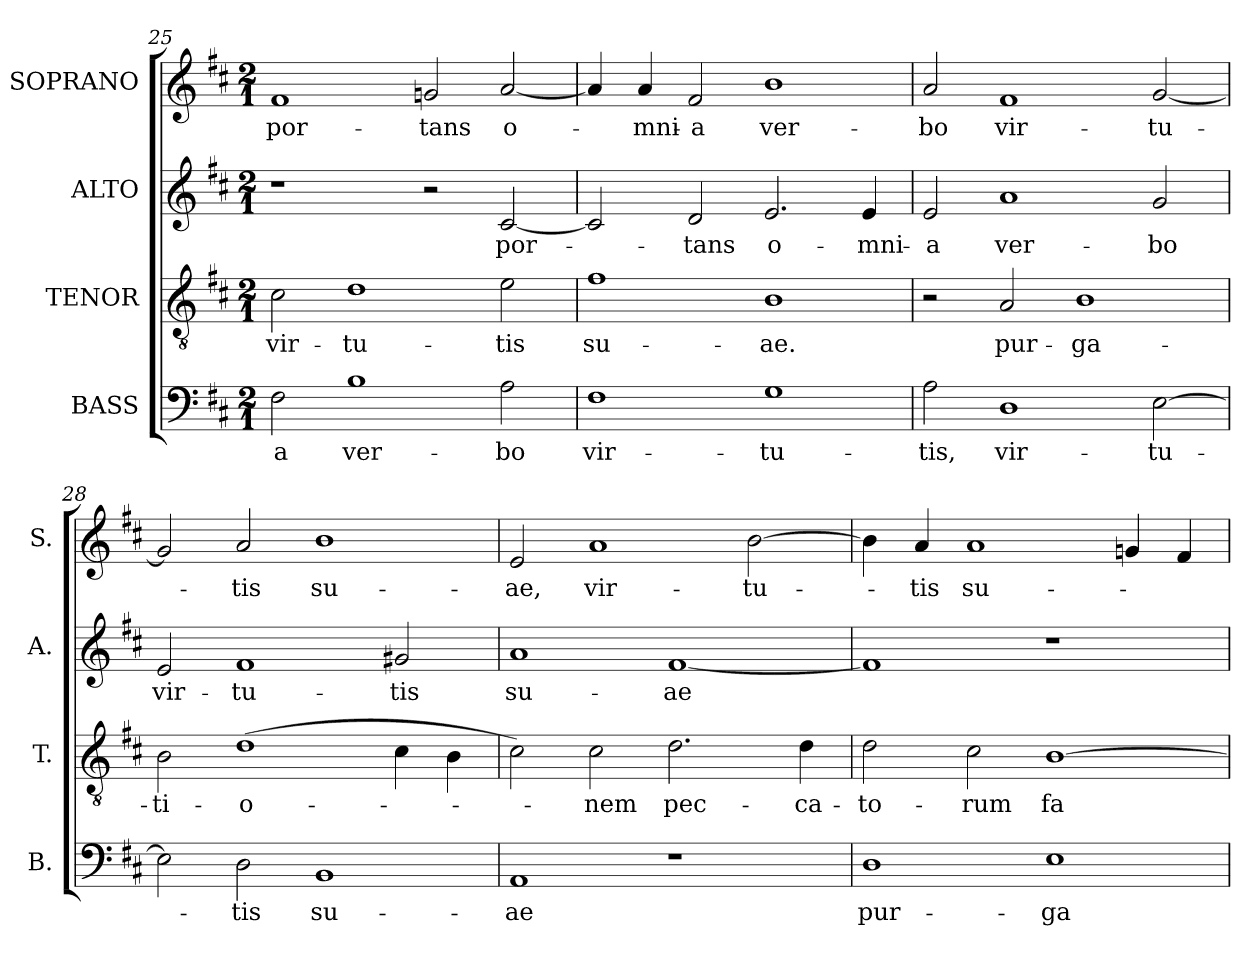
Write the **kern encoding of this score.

**kern	**text	**kern	**text	**kern	**text	**kern	**text
*part4	*part4	*part3	*part3	*part2	*part2	*part1	*part1
*staff4	*staff4	*staff3	*staff3	*staff2	*staff2	*staff1	*staff1
*I"BASS	*	*I"TENOR	*	*I"ALTO	*	*I"SOPRANO	*
*I'B.	*	*I'T.	*	*I'A.	*	*I'S.	*
*clefF4	*	*clefGv2	*	*clefG2	*	*clefG2	*
*	*	*ITrd7c12	*	*	*	*	*
*k[f#c#]	*	*k[f#c#]	*	*k[f#c#]	*	*k[f#c#]	*
*D:	*	*D:	*	*D:	*	*D:	*
*M2/1	*	*M2/1	*	*M2/1	*	*M2/1	*
=25	=25	=25	=25	=25	=25	=25	=25
!	!LO:LY:b:color=#000000	!	!	!	!	!	!
!	!	!	!LO:LY:b:color=#000000	!	!	!	!
!	!	!	!	!	!	!	!LO:LY:b:color=#000000
2F#i\	-a	2C#i\	vir-	1r	.	1f#i	por-
!	!LO:LY:b:color=#000000	!	!	!	!	!	!
!	!	!	!LO:LY:b:color=#000000	!	!	!	!
1Bi	ver-	1Di	-tu-	.	.	.	.
!	!	!	!	!	!	!	!LO:LY:b:color=#000000
.	.	.	.	2r	.	2gni/	-tans
!	!LO:LY:b:color=#000000	!	!	!	!	!	!
!	!	!	!LO:LY:b:color=#000000	!	!	!	!
!	!	!	!	!	!LO:LY:b:color=#000000	!	!
!	!	!	!	!	!	!	!LO:LY:b:color=#000000
2Ai\	-bo	2Ei\	-tis	[2c#i/	por-	[2ai/	o-
=26	=26	=26	=26	=26	=26	=26	=26
!	!LO:LY:b:color=#000000	!	!	!	!	!	!
!	!	!	!LO:LY:b:color=#000000	!	!	!	!
1F#i	vir-	1F#i	su-	2c#i/]	.	4ai/]	.
!	!	!	!	!	!	!	!LO:LY:b:color=#000000
.	.	.	.	.	.	4ai/	-mni-
!	!	!	!	!	!LO:LY:b:color=#000000	!	!
!	!	!	!	!	!	!	!LO:LY:b:color=#000000
.	.	.	.	2di/	-tans	2f#i/	-a
!	!LO:LY:b:color=#000000	!	!	!	!	!	!
!	!	!	!LO:LY:b:color=#000000	!	!	!	!
!	!	!	!	!	!LO:LY:b:color=#000000	!	!
!	!	!	!	!	!	!	!LO:LY:b:color=#000000
1Gi	-tu-	1BBi	-ae.	2.ei/	o-	1bi	ver-
!	!	!	!	!	!LO:LY:b:color=#000000	!	!
.	.	.	.	4ei/	-mni-	.	.
=27	=27	=27	=27	=27	=27	=27	=27
!	!LO:LY:b:color=#000000	!	!	!	!	!	!
!	!	!	!	!	!LO:LY:b:color=#000000	!	!
!	!	!	!	!	!	!	!LO:LY:b:color=#000000
2Ai\	-tis,	2r	.	2ei/	-a	2ai/	-bo
!	!LO:LY:b:color=#000000	!	!	!	!	!	!
!	!	!	!LO:LY:b:color=#000000	!	!	!	!
!	!	!	!	!	!LO:LY:b:color=#000000	!	!
!	!	!	!	!	!	!	!LO:LY:b:color=#000000
1Di	vir-	2AAi/	pur-	1ai	ver-	1f#i	vir-
!	!	!	!LO:LY:b:color=#000000	!	!	!	!
.	.	1BBi	-ga-	.	.	.	.
!	!LO:LY:b:color=#000000	!	!	!	!	!	!
!	!	!	!	!	!LO:LY:b:color=#000000	!	!
!	!	!	!	!	!	!	!LO:LY:b:color=#000000
[2Ei\	-tu-	.	.	2gi/	-bo	[2gi/	-tu-
=28	=28	=28	=28	=28	=28	=28	=28
!	!	!	!LO:LY:b:color=#000000	!	!	!	!
!	!	!	!	!	!LO:LY:b:color=#000000	!	!
2Ei\]	.	2BBi\	-ti-	2ei/	vir-	2gi/]	.
!	!LO:LY:b:color=#000000	!	!	!	!	!	!
!	!	!	!LO:LY:b:color=#000000	!	!	!	!
!	!	!	!	!	!LO:LY:b:color=#000000	!	!
!	!	!	!	!	!	!	!LO:LY:b:color=#000000
2Di\	-tis	(1Di	-o-	1f#i	-tu-	2ai/	-tis
!	!LO:LY:b:color=#000000	!	!	!	!	!	!
!	!	!	!	!	!	!	!LO:LY:b:color=#000000
1BBi	su-	.	.	.	.	1bi	su-
!	!	!	!	!	!LO:LY:b:color=#000000	!	!
.	.	4C#i\	.	2g#Xi/	-tis	.	.
.	.	4BBi\	.	.	.	.	.
!!LO:LB:g=z
=29	=29	=29	=29	=29	=29	=29	=29
!	!LO:LY:b:color=#000000	!	!	!	!	!	!
!	!	!	!	!	!LO:LY:b:color=#000000	!	!
!	!	!	!	!	!	!	!LO:LY:b:color=#000000
1AAi	-ae	2C#i\)	.	1ai	su-	2ei/	-ae,
!	!	!	!LO:LY:b:color=#000000	!	!	!	!
!	!	!	!	!	!	!	!LO:LY:b:color=#000000
.	.	2C#i\	-nem	.	.	1ai	vir-
!	!	!	!LO:LY:b:color=#000000	!	!	!	!
!	!	!	!	!	!LO:LY:b:color=#000000	!	!
1r	.	2.Di\	pec-	[1f#i	-ae	.	.
!	!	!	!	!	!	!	!LO:LY:b:color=#000000
.	.	.	.	.	.	[2bi\	-tu-
!	!	!	!LO:LY:b:color=#000000	!	!	!	!
.	.	4Di\	-ca-	.	.	.	.
=30	=30	=30	=30	=30	=30	=30	=30
!	!LO:LY:b:color=#000000	!	!	!	!	!	!
!	!	!	!LO:LY:b:color=#000000	!	!	!	!
1Di	pur-	2Di\	-to-	1f#i]	.	4bi\]	.
!	!	!	!	!	!	!	!LO:LY:b:color=#000000
.	.	.	.	.	.	4ai/	-tis
!	!	!	!LO:LY:b:color=#000000	!	!	!	!
!	!	!	!	!	!	!	!LO:LY:b:color=#000000
.	.	2C#i\	-rum	.	.	1ai	su-
!	!LO:LY:b:color=#000000	!	!	!	!	!	!
!	!	!	!LO:LY:b:color=#000000	!	!	!	!
1Ei	-ga-	[1BBi	fa-	1r	.	.	.
.	.	.	.	.	.	4gni/	.
.	.	.	.	.	.	4f#i/	.
=	=	=	=	=	=	=	=
*-	*-	*-	*-	*-	*-	*-	*-
